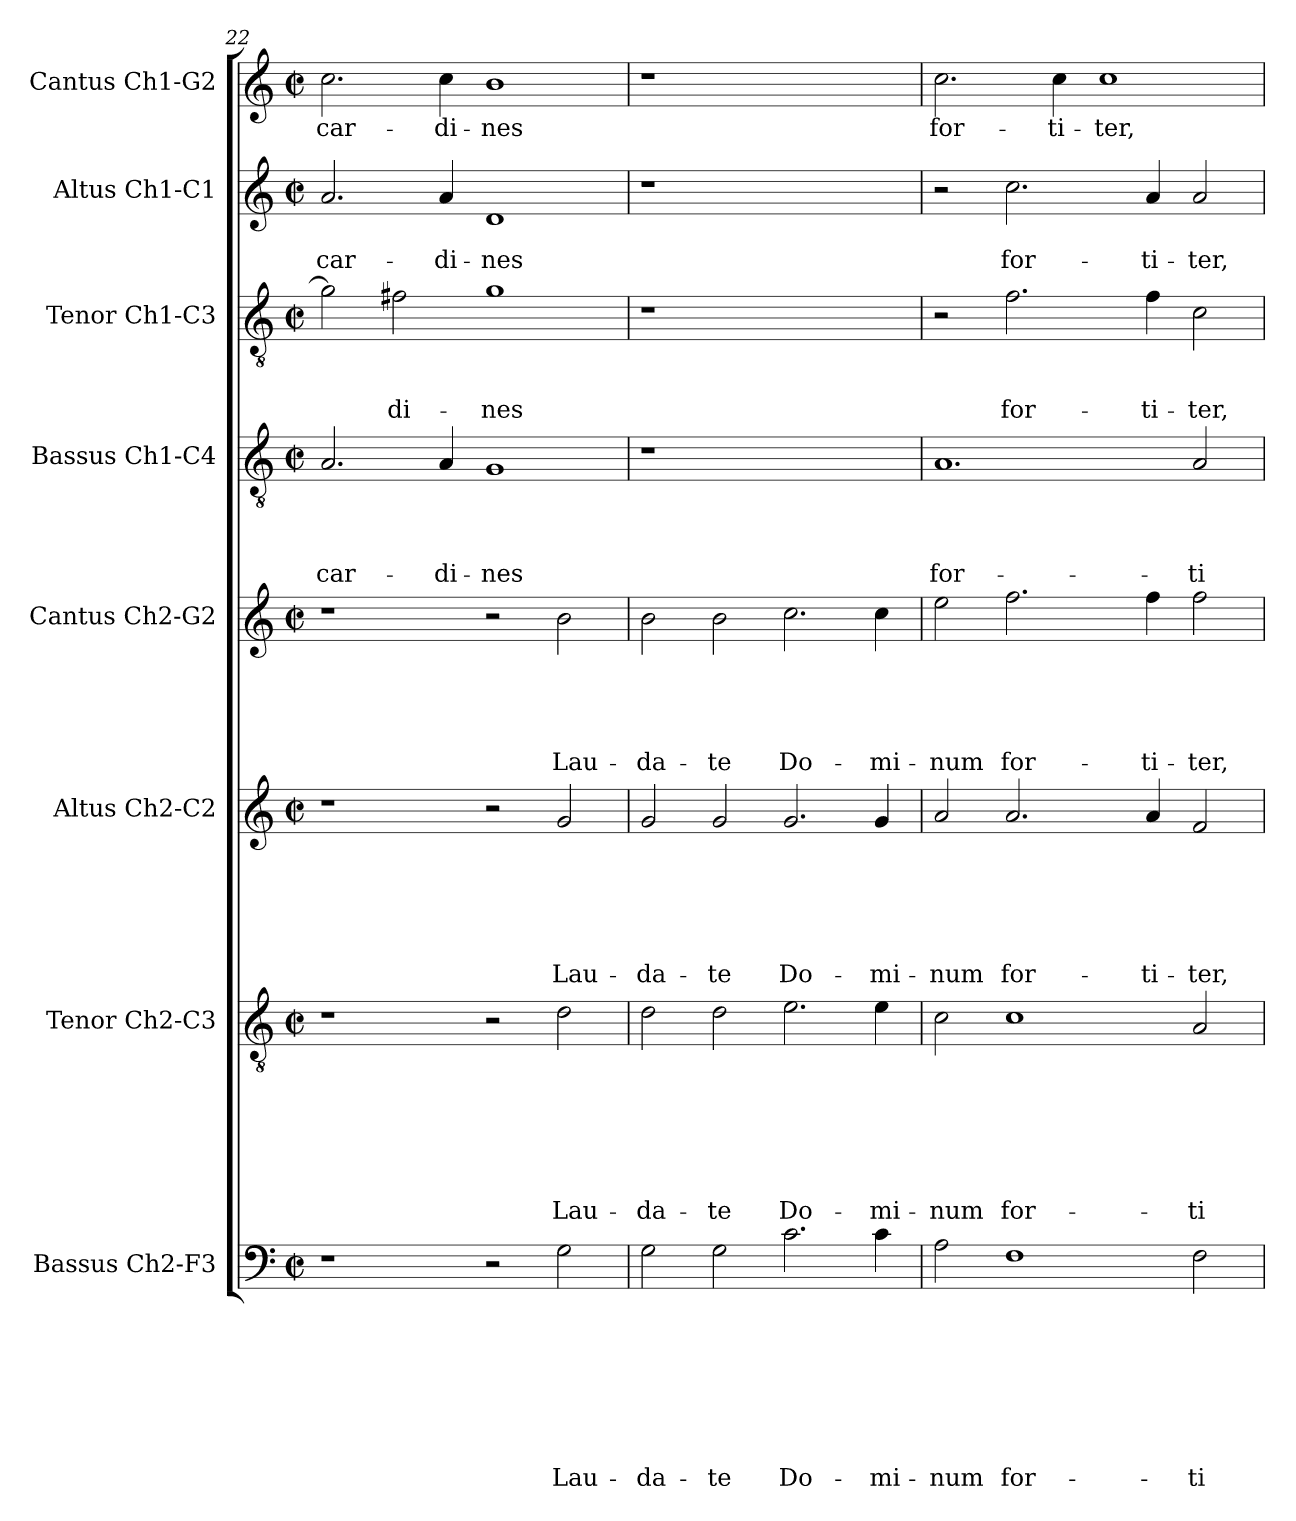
**kern	**text	**text	**text	**text	**text	**text	**text	**text	**kern	**text	**text	**text	**text	**text	**text	**text	**kern	**text	**text	**text	**text	**text	**text	**kern	**text	**text	**text	**text	**text	**kern	**text	**text	**text	**text	**kern	**text	**text	**text	**kern	**text	**text	**kern	**text
*part8	*part8	*part8	*part8	*part8	*part8	*part8	*part8	*part8	*part7	*part7	*part7	*part7	*part7	*part7	*part7	*part7	*part6	*part6	*part6	*part6	*part6	*part6	*part6	*part5	*part5	*part5	*part5	*part5	*part5	*part4	*part4	*part4	*part4	*part4	*part3	*part3	*part3	*part3	*part2	*part2	*part2	*part1	*part1
*staff8	*staff8	*staff8	*staff8	*staff8	*staff8	*staff8	*staff8	*staff8	*staff7	*staff7	*staff7	*staff7	*staff7	*staff7	*staff7	*staff7	*staff6	*staff6	*staff6	*staff6	*staff6	*staff6	*staff6	*staff5	*staff5	*staff5	*staff5	*staff5	*staff5	*staff4	*staff4	*staff4	*staff4	*staff4	*staff3	*staff3	*staff3	*staff3	*staff2	*staff2	*staff2	*staff1	*staff1
*I"Bassus Ch2-F3	*	*	*	*	*	*	*	*	*I"Tenor Ch2-C3	*	*	*	*	*	*	*	*I"Altus Ch2-C2	*	*	*	*	*	*	*I"Cantus Ch2-G2	*	*	*	*	*	*I"Bassus Ch1-C4	*	*	*	*	*I"Tenor Ch1-C3	*	*	*	*I"Altus Ch1-C1	*	*	*I"Cantus Ch1-G2	*
*I'B2	*	*	*	*	*	*	*	*	*I'T2	*	*	*	*	*	*	*	*I'A2	*	*	*	*	*	*	*I'C2	*	*	*	*	*	*I'B	*	*	*	*	*I'T	*	*	*	*I'A	*	*	*I'C	*
*clefF4	*	*	*	*	*	*	*	*	*clefGv2	*	*	*	*	*	*	*	*clefG2	*	*	*	*	*	*	*clefG2	*	*	*	*	*	*clefGv2	*	*	*	*	*clefGv2	*	*	*	*clefG2	*	*	*clefG2	*
*k[]	*	*	*	*	*	*	*	*	*k[]	*	*	*	*	*	*	*	*k[]	*	*	*	*	*	*	*k[]	*	*	*	*	*	*k[]	*	*	*	*	*k[]	*	*	*	*k[]	*	*	*k[]	*
*C:	*	*	*	*	*	*	*	*	*C:	*	*	*	*	*	*	*	*C:	*	*	*	*	*	*	*C:	*	*	*	*	*	*C:	*	*	*	*	*C:	*	*	*	*C:	*	*	*C:	*
*M2/2	*	*	*	*	*	*	*	*	*M2/2	*	*	*	*	*	*	*	*M2/2	*	*	*	*	*	*	*M2/2	*	*	*	*	*	*M2/2	*	*	*	*	*M2/2	*	*	*	*M2/2	*	*	*M2/2	*
*met(c|)	*	*	*	*	*	*	*	*	*met(c|)	*	*	*	*	*	*	*	*met(c|)	*	*	*	*	*	*	*met(c|)	*	*	*	*	*	*met(c|)	*	*	*	*	*met(c|)	*	*	*	*met(c|)	*	*	*met(c|)	*
=22	=22	=22	=22	=22	=22	=22	=22	=22	=22	=22	=22	=22	=22	=22	=22	=22	=22	=22	=22	=22	=22	=22	=22	=22	=22	=22	=22	=22	=22	=22	=22	=22	=22	=22	=22	=22	=22	=22	=22	=22	=22	=22	=22
!	!	!	!	!	!	!	!	!	!	!	!	!	!	!	!	!	!	!	!	!	!	!	!	!	!	!	!	!	!	!	!	!	!	!LO:LY:b	!	!	!	!	!	!	!LO:LY:b	!	!LO:LY:b
1r	.	.	.	.	.	.	.	.	1r	.	.	.	.	.	.	.	1r	.	.	.	.	.	.	1r	.	.	.	.	.	2.A/	.	.	.	car-	2g\]	.	.	.	2.a/	.	car-	2.cc\	car-
!	!	!	!	!	!	!	!	!	!	!	!	!	!	!	!	!	!	!	!	!	!	!	!	!	!	!	!	!	!	!	!	!	!	!	!	!	!	!LO:LY:b	!	!	!	!	!
.	.	.	.	.	.	.	.	.	.	.	.	.	.	.	.	.	.	.	.	.	.	.	.	.	.	.	.	.	.	.	.	.	.	.	2f#\	.	.	-di-	.	.	.	.	.
!	!	!	!	!	!	!	!	!	!	!	!	!	!	!	!	!	!	!	!	!	!	!	!	!	!	!	!	!	!	!	!	!	!	!LO:LY:b	!	!	!	!	!	!	!LO:LY:b	!	!LO:LY:b
.	.	.	.	.	.	.	.	.	.	.	.	.	.	.	.	.	.	.	.	.	.	.	.	.	.	.	.	.	.	4A/	.	.	.	-di-	.	.	.	.	4a/	.	-di-	4cc\	-di-
!	!	!	!	!	!	!	!	!	!	!	!	!	!	!	!	!	!	!	!	!	!	!	!	!	!	!	!	!	!	!	!	!	!	!LO:LY:b	!	!	!	!LO:LY:b	!	!	!LO:LY:b	!	!LO:LY:b
2r	.	.	.	.	.	.	.	.	2r	.	.	.	.	.	.	.	2r	.	.	.	.	.	.	2r	.	.	.	.	.	1G	.	.	.	-nes	1g	.	.	-nes	1d	.	-nes	1b	-nes
!	!	!	!	!	!	!	!	!LO:LY:b	!	!	!	!	!	!	!	!LO:LY:b	!	!	!	!	!	!	!LO:LY:b	!	!	!	!	!	!LO:LY:b	!	!	!	!	!	!	!	!	!	!	!	!	!	!
2G\	.	.	.	.	.	.	.	Lau-	2d\	.	.	.	.	.	.	Lau-	2g/	.	.	.	.	.	Lau-	2b\	.	.	.	.	Lau-	.	.	.	.	.	.	.	.	.	.	.	.	.	.
=23	=23	=23	=23	=23	=23	=23	=23	=23	=23	=23	=23	=23	=23	=23	=23	=23	=23	=23	=23	=23	=23	=23	=23	=23	=23	=23	=23	=23	=23	=23	=23	=23	=23	=23	=23	=23	=23	=23	=23	=23	=23	=23	=23
!	!	!	!	!	!	!	!	!LO:LY:b	!	!	!	!	!	!	!	!LO:LY:b	!	!	!	!	!	!	!LO:LY:b	!	!	!	!	!	!LO:LY:b	!	!	!	!	!	!	!	!	!	!	!	!	!	!
2G\	.	.	.	.	.	.	.	-da-	2d\	.	.	.	.	.	.	-da-	2g/	.	.	.	.	.	-da-	2b\	.	.	.	.	-da-	1r	.	.	.	.	1r	.	.	.	1r	.	.	1r	.
!	!	!	!	!	!	!	!	!LO:LY:b	!	!	!	!	!	!	!	!LO:LY:b	!	!	!	!	!	!	!LO:LY:b	!	!	!	!	!	!LO:LY:b	!	!	!	!	!	!	!	!	!	!	!	!	!	!
2G\	.	.	.	.	.	.	.	-te	2d\	.	.	.	.	.	.	-te	2g/	.	.	.	.	.	-te	2b\	.	.	.	.	-te	.	.	.	.	.	.	.	.	.	.	.	.	.	.
!	!	!	!	!	!	!	!	!LO:LY:b	!	!	!	!	!	!	!	!LO:LY:b	!	!	!	!	!	!	!LO:LY:b	!	!	!	!	!	!LO:LY:b	!	!	!	!	!	!	!	!	!	!	!	!	!	!
2.c\	.	.	.	.	.	.	.	Do-	2.e\	.	.	.	.	.	.	Do-	2.g/	.	.	.	.	.	Do-	2.cc\	.	.	.	.	Do-	1ryy	.	.	.	.	1ryy	.	.	.	1ryy	.	.	1ryy	.
!	!	!	!	!	!	!	!	!LO:LY:b	!	!	!	!	!	!	!	!LO:LY:b	!	!	!	!	!	!	!LO:LY:b	!	!	!	!	!	!LO:LY:b	!	!	!	!	!	!	!	!	!	!	!	!	!	!
4c\	.	.	.	.	.	.	.	-mi-	4e\	.	.	.	.	.	.	-mi-	4g/	.	.	.	.	.	-mi-	4cc\	.	.	.	.	-mi-	.	.	.	.	.	.	.	.	.	.	.	.	.	.
=24	=24	=24	=24	=24	=24	=24	=24	=24	=24	=24	=24	=24	=24	=24	=24	=24	=24	=24	=24	=24	=24	=24	=24	=24	=24	=24	=24	=24	=24	=24	=24	=24	=24	=24	=24	=24	=24	=24	=24	=24	=24	=24	=24
!	!	!	!	!	!	!	!	!LO:LY:b	!	!	!	!	!	!	!	!LO:LY:b	!	!	!	!	!	!	!LO:LY:b	!	!	!	!	!	!LO:LY:b	!	!	!	!	!LO:LY:b	!	!	!	!	!	!	!	!	!LO:LY:b
2A\	.	.	.	.	.	.	.	-num	2c\	.	.	.	.	.	.	-num	2a/	.	.	.	.	.	-num	2ee\	.	.	.	.	-num	1.A	.	.	.	for-	2r	.	.	.	2r	.	.	2.cc\	for-
!	!	!	!	!	!	!	!	!LO:LY:b	!	!	!	!	!	!	!	!LO:LY:b	!	!	!	!	!	!	!LO:LY:b	!	!	!	!	!	!LO:LY:b	!	!	!	!	!	!	!	!	!LO:LY:b	!	!	!LO:LY:b	!	!
1F	.	.	.	.	.	.	.	for-	1c	.	.	.	.	.	.	for-	2.a/	.	.	.	.	.	for-	2.ff\	.	.	.	.	for-	.	.	.	.	.	2.f\	.	.	for-	2.cc\	.	for-	.	.
!	!	!	!	!	!	!	!	!	!	!	!	!	!	!	!	!	!	!	!	!	!	!	!	!	!	!	!	!	!	!	!	!	!	!	!	!	!	!	!	!	!	!	!LO:LY:b
.	.	.	.	.	.	.	.	.	.	.	.	.	.	.	.	.	.	.	.	.	.	.	.	.	.	.	.	.	.	.	.	.	.	.	.	.	.	.	.	.	.	4cc\	-ti-
!	!	!	!	!	!	!	!	!	!	!	!	!	!	!	!	!	!	!	!	!	!	!	!	!	!	!	!	!	!	!	!	!	!	!	!	!	!	!	!	!	!	!	!LO:LY:b
.	.	.	.	.	.	.	.	.	.	.	.	.	.	.	.	.	.	.	.	.	.	.	.	.	.	.	.	.	.	.	.	.	.	.	.	.	.	.	.	.	.	1cc	-ter,
!	!	!	!	!	!	!	!	!	!	!	!	!	!	!	!	!	!	!	!	!	!	!	!LO:LY:b	!	!	!	!	!	!LO:LY:b	!	!	!	!	!	!	!	!	!LO:LY:b	!	!	!LO:LY:b	!	!
.	.	.	.	.	.	.	.	.	.	.	.	.	.	.	.	.	4a/	.	.	.	.	.	-ti-	4ff\	.	.	.	.	-ti-	.	.	.	.	.	4f\	.	.	-ti-	4a/	.	-ti-	.	.
!	!	!	!	!	!	!	!	!LO:LY:b	!	!	!	!	!	!	!	!LO:LY:b	!	!	!	!	!	!	!LO:LY:b	!	!	!	!	!	!LO:LY:b	!	!	!	!	!LO:LY:b	!	!	!	!LO:LY:b	!	!	!LO:LY:b	!	!
2F\	.	.	.	.	.	.	.	-ti-	2A/	.	.	.	.	.	.	-ti-	2f/	.	.	.	.	.	-ter,	2ff\	.	.	.	.	-ter,	2A/	.	.	.	-ti-	2c\	.	.	-ter,	2a/	.	-ter,	.	.
=	=	=	=	=	=	=	=	=	=	=	=	=	=	=	=	=	=	=	=	=	=	=	=	=	=	=	=	=	=	=	=	=	=	=	=	=	=	=	=	=	=	=	=
*-	*-	*-	*-	*-	*-	*-	*-	*-	*-	*-	*-	*-	*-	*-	*-	*-	*-	*-	*-	*-	*-	*-	*-	*-	*-	*-	*-	*-	*-	*-	*-	*-	*-	*-	*-	*-	*-	*-	*-	*-	*-	*-	*-
